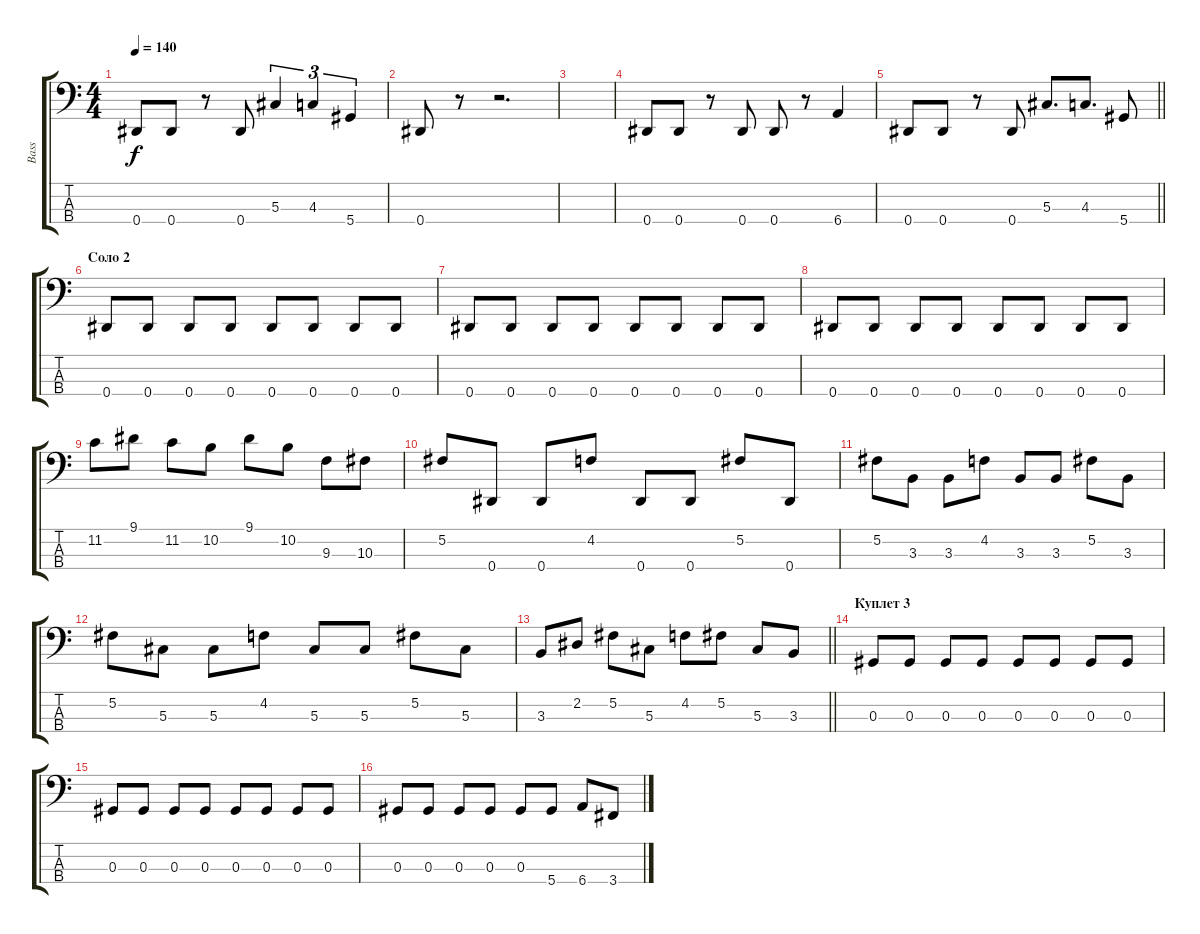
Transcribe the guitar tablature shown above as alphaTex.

\track ("Bass" "Bass") {instrument electricbassfinger}
\staff {score tabs}
\tuning (Gb2 Db2 Ab1 Eb1) {hide}
\ts (4 4)
\tempo 140
\clef f4
\ks c
0.4.8{dy f} 0.4.8 r.8 0.4.8 5.3.4{tu (3 2)} 4.3.4{tu (3 2)} 5.4.4{tu (3 2)} |
0.4.8 r.8 r.2{d} |
|
0.4.8 0.4.8 r.8 0.4.8 0.4.8 r.8 6.4.4 |
\barLineRight lightlight
0.4.8 0.4.8 r.8 0.4.8 5.3.8{d} 4.3.8{d} 5.4.8 |
\section ("" "Соло 2")
0.4.8 0.4.8 0.4.8 0.4.8 0.4.8 0.4.8 0.4.8 0.4.8 |
0.4.8 0.4.8 0.4.8 0.4.8 0.4.8 0.4.8 0.4.8 0.4.8 |
0.4.8 0.4.8 0.4.8 0.4.8 0.4.8 0.4.8 0.4.8 0.4.8 |
11.2.8 9.1.8 11.2.8 10.2.8 9.1.8 10.2.8 9.3.8 10.3.8 |
5.2.8 0.4.8 0.4.8 4.2.8 0.4.8 0.4.8 5.2.8 0.4.8 |
5.2.8 3.3.8 3.3.8 4.2.8 3.3.8 3.3.8 5.2.8 3.3.8 |
5.2.8 5.3.8 5.3.8 4.2.8 5.3.8 5.3.8 5.2.8 5.3.8 |
\barLineRight lightlight
3.3.8 2.2.8 5.2.8 5.3.8 4.2.8 5.2.8 5.3.8 3.3.8 |
\section ("" "Куплет 3")
0.3.8 0.3.8 0.3.8 0.3.8 0.3.8 0.3.8 0.3.8 0.3.8 |
0.3.8 0.3.8 0.3.8 0.3.8 0.3.8 0.3.8 0.3.8 0.3.8 |
0.3.8 0.3.8 0.3.8 0.3.8 0.3.8 5.4.8 6.4.8 3.4.8
